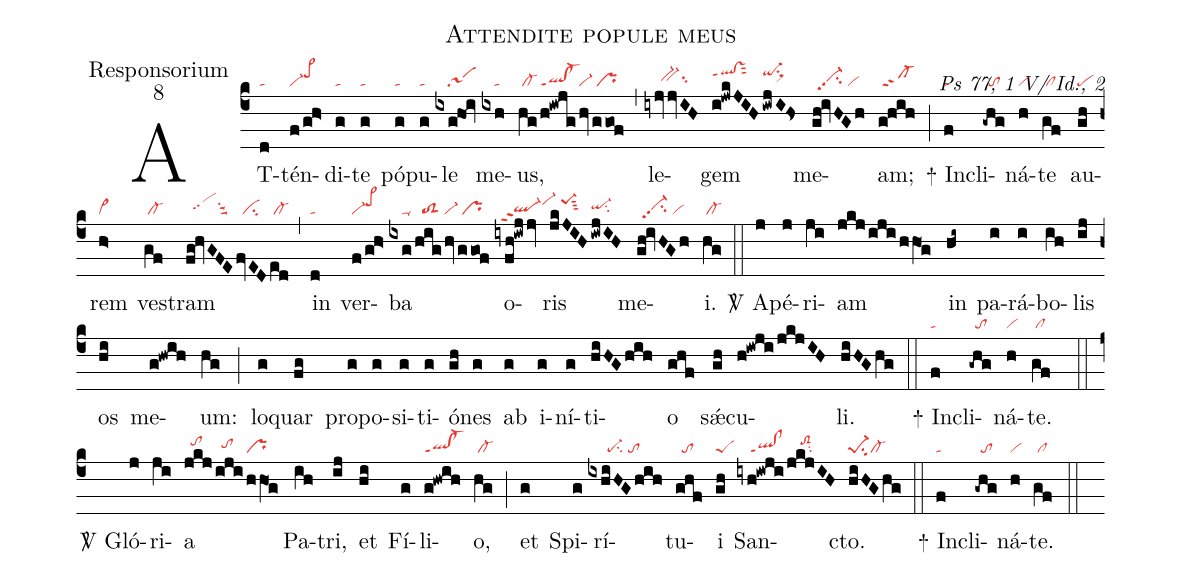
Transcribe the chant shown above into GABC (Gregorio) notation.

name:Attendite popule meus;
office-part:Responsorium;
mode:8;
commentary:Ps 77, 1 V/ Id., 2;
nabc-lines:1;
%%
(c4)
AT(d|ta)tén(f/gh>|vi-pe>hj)di(g|ta)te(g|ta) pó(g|ta)pu(g|ta)le(ixghOi|////sa1) me(ixh|////ta)us,(hg|/cl-|/h!iwjg|ql!cl-ppt1|/hv|vi-|/ggof|/pr) (,)
le(iyjvjvIH|/////bv-hhsu2)gem(i!jwkJIH|qlhj!vshjppt1sut2|/iwjI!Hs|qi-hjsu1sux1) me(gh!ivHGh|//vi-hhpp2su2/vi)am;(g!hih|/sf-) (;)
<sp>+</sp> In(f|ta)cli(-ghg|//to)ná(h|vi)te(gf|/cl) au(gh|pe)rem(h>|vi>) ves(gf|/cl-)tram(fg!hvGFE|//vihhpp2su1suu2|fvED|//ci|ed|/cl-) (,)
in(d|ta) ver(f/gh>|vi-pe>hj)ba(ixg|////ta-|/hig|//toS2|/hv|vi-|/ggof|/pr) o(iyfh!iwjjv|//ql-hgppt2vi-hj)ris(jkJIH|///pe-1hjsut3|/iwjIH|qi-hhsu2) me(gh!ivHGh|//vi-hhpp2su2/vi)i.(hg|/cl-) (::)
<sp>V/</sp> A(j)pé(j)ri(ji)am(jkj/iji/hhO1g) in(hi~) pa(i)rá(i)bo(ih)lis(ij) os(hi) me(g@hwih)um:(hg) (;)
lo(g)quar(fg) pro(g)po(g)si(g)ti(g)ó(gh)nes(g) ab(g) i(g)ní(g)ti(hiHGhih)o(ghf) sǽ(gh)cu(h@iwji/jkjIH)li.(hiHGhg) (::)
<sp>+</sp> In(f|ta)cli(-ghg|//to)ná(h|vi)te.(gf|/cl) (::)
<sp>V/</sp> Gló(j)ri(ji)a(jkj|//tohi|/iji|//tohh|/hhO1g|pr) Pa(ih)tri,(ij) et(hi) Fí(g)li(g!hwih|ql!cl-ppt1)o,(hg|/cl-) (;)
et(g) Spi(g)rí(ixhiHGhih|//////pe-su2/to)tu(ghf|//to)i(gh|peS) San(iyh!iwji|////ql!clppt1|/jkjIH|////toS2hisu2)cto.(hiHGhg|pe-1su2cl-) (::)
<sp>+</sp> In(f|ta)cli(-ghg|//to)ná(h|vi)te.(gf|/cl) (::)
